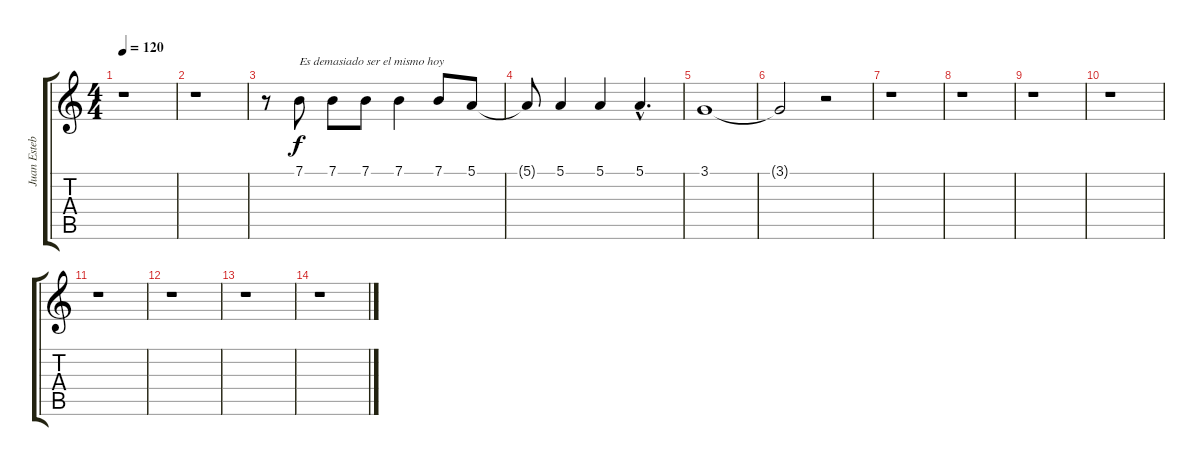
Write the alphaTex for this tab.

\track ("Juan Esteban" "Juan Esteb") {instrument synthvoice}
\staff {score tabs}
\tuning (E4 B3 G3 D3 A2 E2) {hide}
\ts (4 4)
\tempo 120
\clef g2
\ks c
r.1{dy f} |
r.1 |
r.8 7.1.8{txt "Es demasiado ser el mismo hoy"} 7.1.8 7.1.8 7.1.4 7.1.8 5.1.8 |
5.1{t}.8 5.1.4 5.1.4 5.1{hac}.4{d} |
3.1.1 |
3.1{t}.2 r.2 |
r.1 |
r.1 |
r.1 |
r.1 |
r.1 |
r.1 |
r.1 |
r.1
